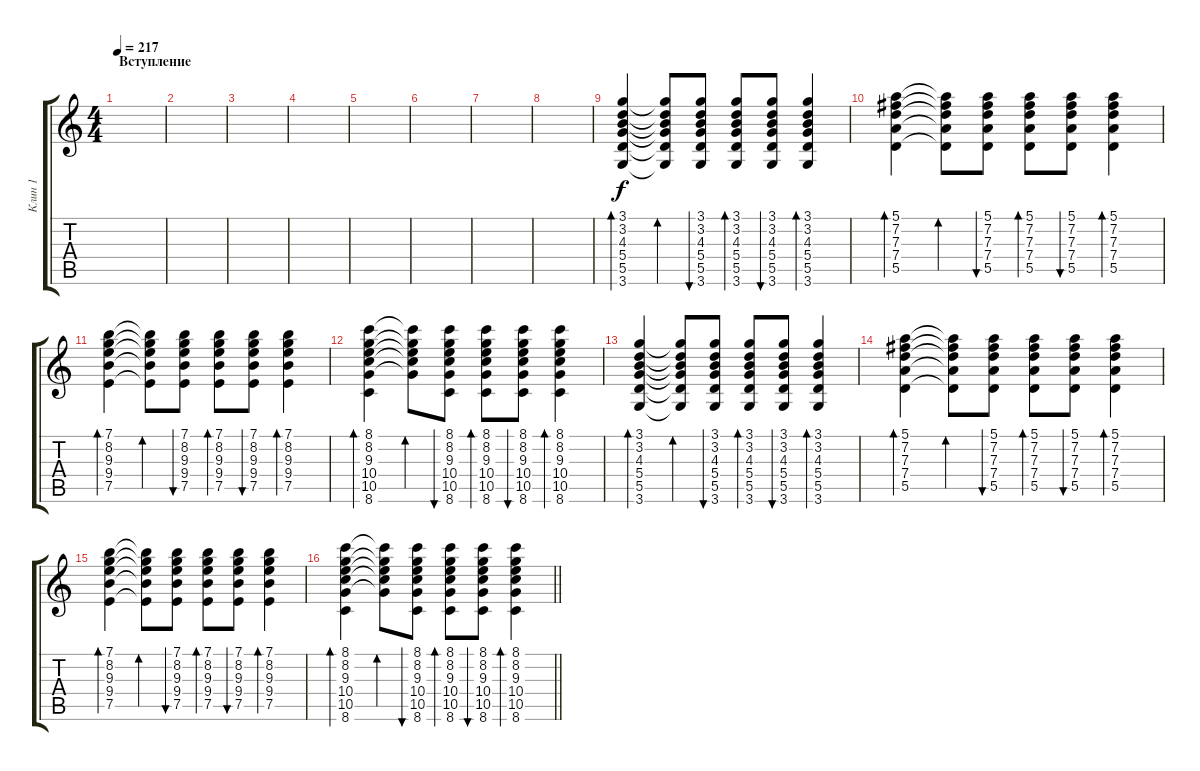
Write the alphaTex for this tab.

\track ("Клин 1" "Клин 1") {instrument electricguitarjazz}
\staff {score tabs}
\tuning (E4 B3 G3 D3 A2 E2) {hide}
\ts (4 4)
\section ("" "Вступление")
\tempo 217
\clef g2
\ks c
|
|
|
|
|
|
|
|
(3.1 3.2 4.3 5.4 5.5 3.6).4{bd 60} (3.1{t} 3.2{t} 4.3{t} 5.4{t} 5.5{t} 3.6{t}).8{bd 60} (3.1 3.2 4.3 5.4 5.5 3.6).8{bu 60} (3.1 3.2 4.3 5.4 5.5 3.6).8{bd 60} (3.1 3.2 4.3 5.4 5.5 3.6).8{bu 60} (3.1 3.2 4.3 5.4 5.5 3.6).4{bd 60} |
(5.1 7.2 7.3 7.4 5.5).4{bd 60} (5.1{t} 7.2{t} 7.3{t} 7.4{t} 5.5{t}).8{bd 60} (5.1 7.2 7.3 7.4 5.5).8{bu 60} (5.1 7.2 7.3 7.4 5.5).8{bd 60} (5.1 7.2 7.3 7.4 5.5).8{bu 60} (5.1 7.2 7.3 7.4 5.5).4{bd 60} |
(7.1 8.2 9.3 9.4 7.5).4{bd 60} (7.1{t} 8.2{t} 9.3{t} 9.4{t} 7.5{t}).8{bd 60} (7.1 8.2 9.3 9.4 7.5).8{bu 60} (7.1 8.2 9.3 9.4 7.5).8{bd 60} (7.1 8.2 9.3 9.4 7.5).8{bu 60} (7.1 8.2 9.3 9.4 7.5).4{bd 60} |
(8.1 8.2 9.3 10.4 10.5 8.6).4{bd 60} (8.1{t} 8.2{t} 9.3{t} 10.4{t} 10.5{t}).8{bd 60} (8.1 8.2 9.3 10.4 10.5 8.6).8{bu 60} (8.1 8.2 9.3 10.4 10.5 8.6).8{bd 60} (8.1 8.2 9.3 10.4 10.5 8.6).8{bu 60} (8.1 8.2 9.3 10.4 10.5 8.6).4{bd 60} |
(3.1 3.2 4.3 5.4 5.5 3.6).4{bd 60} (3.1{t} 3.2{t} 4.3{t} 5.4{t} 5.5{t} 3.6{t}).8{bd 60} (3.1 3.2 4.3 5.4 5.5 3.6).8{bu 60} (3.1 3.2 4.3 5.4 5.5 3.6).8{bd 60} (3.1 3.2 4.3 5.4 5.5 3.6).8{bu 60} (3.1 3.2 4.3 5.4 5.5 3.6).4{bd 60} |
(5.1 7.2 7.3 7.4 5.5).4{bd 60} (5.1{t} 7.2{t} 7.3{t} 7.4{t} 5.5{t}).8{bd 60} (5.1 7.2 7.3 7.4 5.5).8{bu 60} (5.1 7.2 7.3 7.4 5.5).8{bd 60} (5.1 7.2 7.3 7.4 5.5).8{bu 60} (5.1 7.2 7.3 7.4 5.5).4{bd 60} |
(7.1 8.2 9.3 9.4 7.5).4{bd 60} (7.1{t} 8.2{t} 9.3{t} 9.4{t} 7.5{t}).8{bd 60} (7.1 8.2 9.3 9.4 7.5).8{bu 60} (7.1 8.2 9.3 9.4 7.5).8{bd 60} (7.1 8.2 9.3 9.4 7.5).8{bu 60} (7.1 8.2 9.3 9.4 7.5).4{bd 60} |
\barLineRight lightlight
(8.1 8.2 9.3 10.4 10.5 8.6).4{bd 60} (8.1{t} 8.2{t} 9.3{t} 10.4{t} 10.5{t}).8{bd 60} (8.1 8.2 9.3 10.4 10.5 8.6).8{bu 60} (8.1 8.2 9.3 10.4 10.5 8.6).8{bd 60} (8.1 8.2 9.3 10.4 10.5 8.6).8{bu 60} (8.1 8.2 9.3 10.4 10.5 8.6).4{bd 60}
